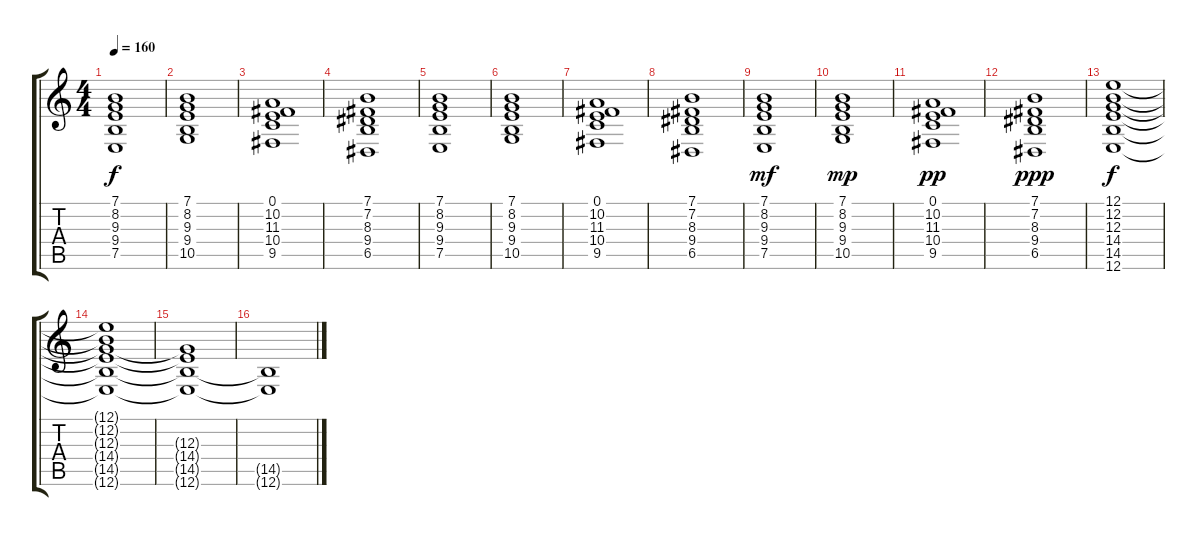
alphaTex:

\track "" {instrument rockorgan}
\staff {score tabs}
\tuning (E4 B3 G3 D3 A2 E2) {hide}
\ts (4 4)
\tempo 160
\clef g2
\ks c
(7.1 8.2 9.3 9.4 7.5).1{dy f} |
(7.1 8.2 9.3 9.4 10.5).1 |
(0.1 10.2 11.3 10.4 9.5).1 |
(7.1 7.2 8.3 9.4 6.5).1 |
(7.1 8.2 9.3 9.4 7.5).1 |
(7.1 8.2 9.3 9.4 10.5).1 |
(0.1 10.2 11.3 10.4 9.5).1 |
(7.1 7.2 8.3 9.4 6.5).1 |
(7.1 8.2 9.3 9.4 7.5).1{dy mf} |
(7.1 8.2 9.3 9.4 10.5).1{dy mp} |
(0.1 10.2 11.3 10.4 9.5).1{dy pp} |
(7.1 7.2 8.3 9.4 6.5).1{dy ppp} |
(12.1 12.2 12.3 14.4 14.5 12.6).1{dy f} |
(12.1{t} 12.2{t} 12.3{t} 14.4{t} 14.5{t} 12.6{t}).1 |
(12.3{t} 14.4{t} 14.5{t} 12.6{t}).1 |
(14.5{t} 12.6{t}).1
